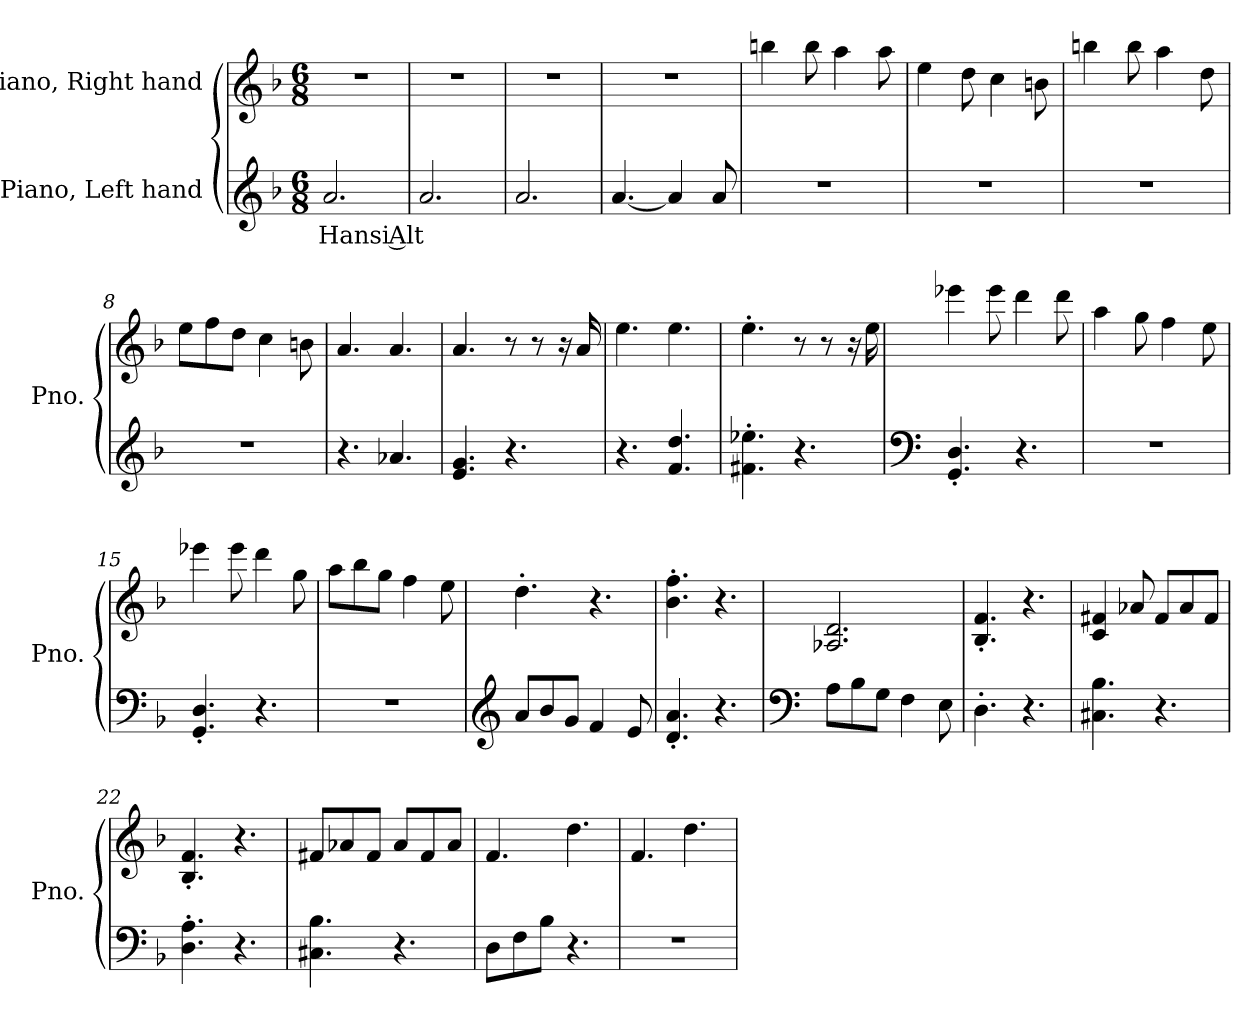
**kern	**text	**kern
*part2	*part2	*part1
*staff2	*staff2	*staff1
*I"Piano, Left hand	*	*I"Piano, Right hand
*I'Pno.	*	*I'Pno.
*clefG2	*	*clefG2
*k[b-]	*	*k[b-]
*M6/8	*	*M6/8
*MM120	*	*MM120
=1	=1	=1
!	!LO:LY:b	!
2.a/	Hansi Alt	2.r
=2	=2	=2
2.a/	.	2.r
=3	=3	=3
2.a/	.	2.r
=4	=4	=4
[4.a/	.	2.r
4a/]	.	.
8a/	.	.
=5	=5	=5
2.r	.	4bbn\
.	.	8bb\
.	.	4aa\
.	.	8aa\
=6	=6	=6
2.r	.	4ee\
.	.	8dd\
.	.	4cc\
.	.	8bn\
=7	=7	=7
2.r	.	4bbn\
.	.	8bb\
.	.	4aa\
.	.	8dd\
!!LO:LB:g=z
=8	=8	=8
2.r	.	8ee\L
.	.	8ff\
.	.	8dd\J
.	.	4cc\
.	.	8bn\
=9	=9	=9
4.r	.	4.a/
4.a-X/	.	4.a/
=10	=10	=10
4.e/ 4.g/	.	4.a/
4.r	.	8r
.	.	8r
.	.	16r
.	.	16a/
=11	=11	=11
4.r	.	4.ee\
4.f/ 4.dd/	.	4.ee\
=12	=12	=12
4.f#X\' 4.ee-X\'	.	4.ee'\
4.r	.	8r
.	.	8r
.	.	16r
.	.	16ee\
=13	=13	=13
*clefF4	*	*
4.GG/' 4.D/'	.	4eee-X\
.	.	8eee-\
4.r	.	4ddd\
.	.	8ddd\
=14	=14	=14
2.r	.	4aa\
.	.	8gg\
.	.	4ff\
.	.	8ee\
!!LO:LB:g=z
=15	=15	=15
4.GG/' 4.D/'	.	4eee-X\
.	.	8eee-\
4.r	.	4ddd\
.	.	8gg\
=16	=16	=16
2.r	.	8aa\L
.	.	8bb-\
.	.	8gg\J
.	.	4ff\
.	.	8ee\
=17	=17	=17
*clefG2	*	*
8a/L	.	4.dd'\
8b-/	.	.
8g/J	.	.
4f/	.	4.r
8e/	.	.
=18	=18	=18
4.d/' 4.a/'	.	4.b-\' 4.ff\'
4.r	.	4.r
=19	=19	=19
*clefF4	*	*
8A\L	.	2.A-X/ 2.d/
8B-\	.	.
8G\J	.	.
4F\	.	.
8E\	.	.
=20	=20	=20
4.D'\	.	4.B-/' 4.f/'
4.r	.	4.r
=21	=21	=21
4.C#X\ 4.B-\	.	4c/ 4f#X/
.	.	8a-X/
4.r	.	8f#/L
.	.	8a-/
.	.	8f#/J
!!LO:LB:g=z
=22	=22	=22
4.D\' 4.A\'	.	4.B-/' 4.f/'
4.r	.	4.r
=23	=23	=23
4.C#X\ 4.B-\	.	8f#X/L
.	.	8a-X/
.	.	8f#/J
4.r	.	8a-/L
.	.	8f#/
.	.	8a-/J
=24	=24	=24
8D\L	.	4.f/
8F\	.	.
8B-\J	.	.
4.r	.	4.dd\
=25	=25	=25
2.r	.	4.f/
.	.	4.dd\
=	=	=
*-	*-	*-
